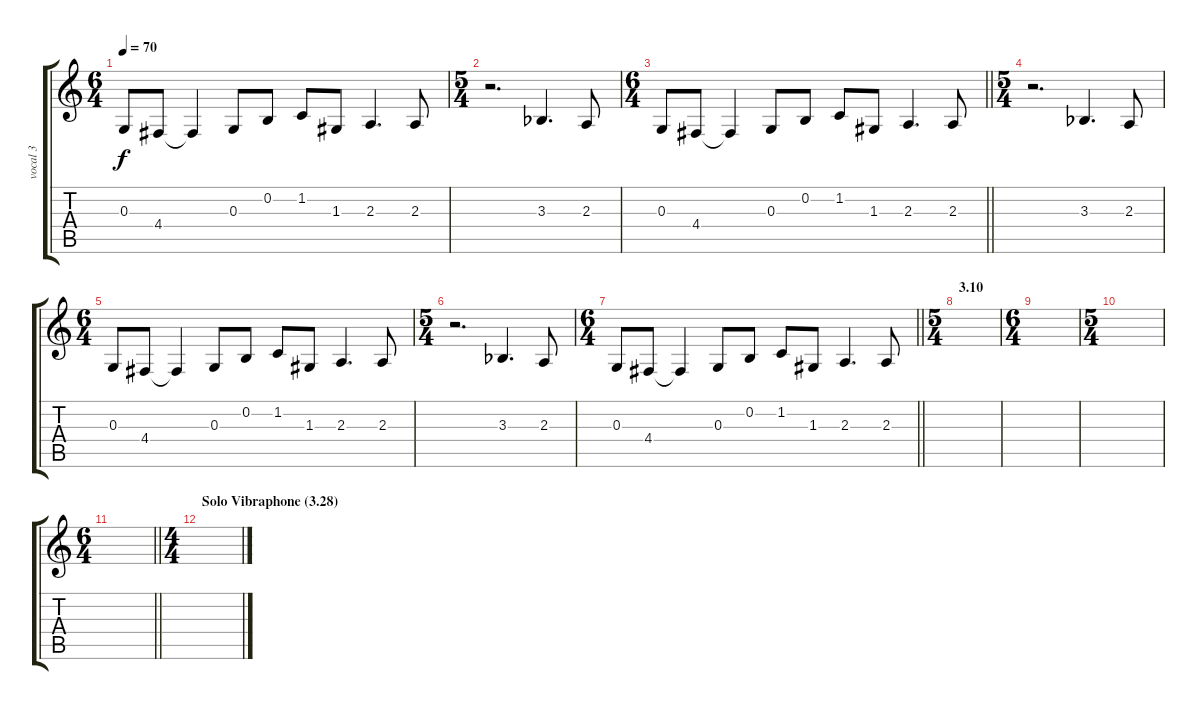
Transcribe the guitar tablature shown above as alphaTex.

\track ("vocal 3" "vocal 3") {instrument englishhorn}
\staff {score tabs}
\tuning (E4 B3 G3 D3 A2 E2) {hide}
\ts (6 4)
\tempo 70
\clef g2
\ks c
0.3.8{dy f} 4.4.8 4.4{t}.4 0.3.8 0.2.8 1.2.8 1.3.8 2.3.4{d} 2.3.8 |
\ts (5 4)
r.2{d} 3.3{acc b}.4{d} 2.3.8 |
\ts (6 4)
\barLineRight lightlight
0.3.8 4.4.8 4.4{t}.4 0.3.8 0.2.8 1.2.8 1.3.8 2.3.4{d} 2.3.8 |
\ts (5 4)
r.2{d} 3.3{acc b}.4{d} 2.3.8 |
\ts (6 4)
0.3.8 4.4.8 4.4{t}.4 0.3.8 0.2.8 1.2.8 1.3.8 2.3.4{d} 2.3.8 |
\ts (5 4)
r.2{d} 3.3{acc b}.4{d} 2.3.8 |
\ts (6 4)
\barLineRight lightlight
0.3.8 4.4.8 4.4{t}.4 0.3.8 0.2.8 1.2.8 1.3.8 2.3.4{d} 2.3.8 |
\ts (5 4)
\section ("" "3.10")
|
\ts (6 4)
|
\ts (5 4)
|
\ts (6 4)
\barLineRight lightlight
|
\ts (4 4)
\section ("" "Solo Vibraphone (3.28)")
